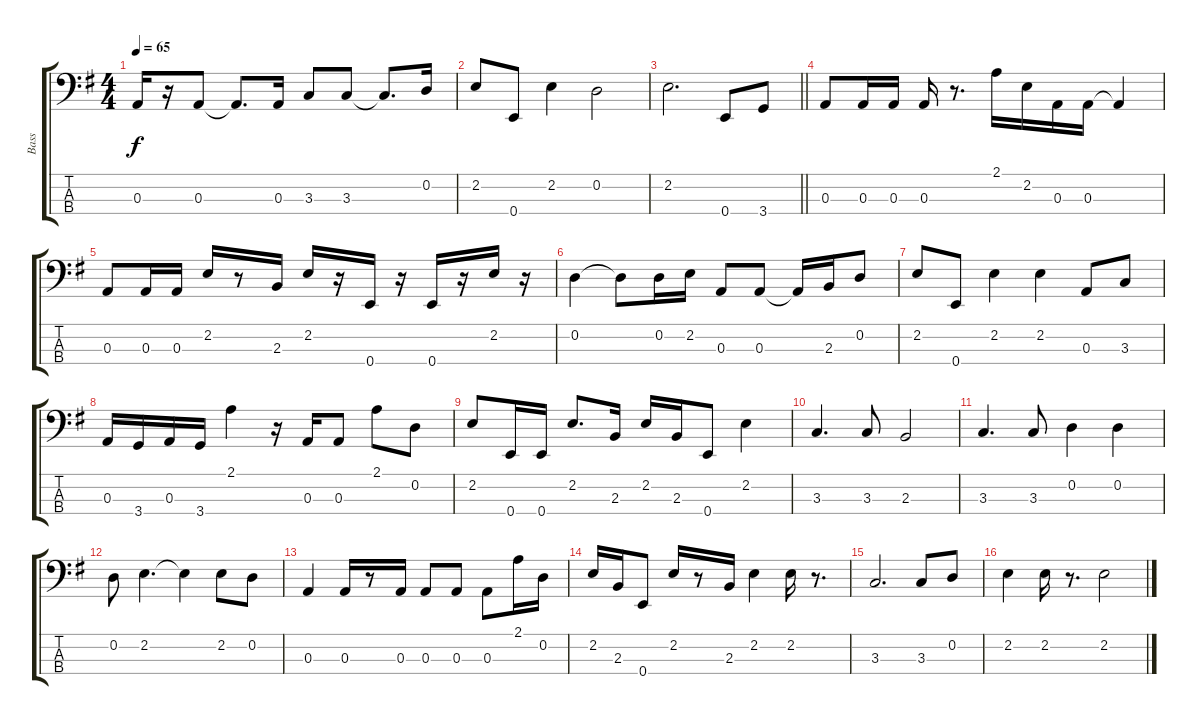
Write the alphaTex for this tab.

\track ("Bass" "Bass") {instrument electricbassfinger}
\staff {score tabs}
\tuning (G2 D2 A1 E1) {hide}
\ts (4 4)
\tempo 65
\clef f4
\ks g
0.3.16{dy f} r.16 0.3.8 0.3{t}.8{d} 0.3.16 3.3.8 3.3.8 3.3{t}.8{d} 0.2.16 |
2.2.8 0.4.8 2.2.4 0.2.2 |
\barLineRight lightlight
2.2.2{d} 0.4.8 3.4.8 |
0.3.8 0.3.16 0.3.16 0.3.16 r.8{d} 2.1.16 2.2.16 0.3.16 0.3.16 0.3{t}.4 |
0.3.8 0.3.16 0.3.16 2.2.16 r.8 2.3.16 2.2.16 r.16 0.4.16 r.16 0.4.16 r.16 2.2.16 r.16 |
0.2.4 0.2{t}.8 0.2.16 2.2.16 0.3.8 0.3.8 0.3{t}.16 2.3.16 0.2.8 |
2.2.8 0.4.8 2.2.4 2.2.4 0.3.8 3.3.8 |
0.3.16 3.4.16 0.3.16 3.4.16 2.1.4 r.16 0.3.16 0.3.8 2.1.8 0.2.8 |
2.2.8 0.4.16 0.4.16 2.2.8{d} 2.3.16 2.2.16 2.3.16 0.4.8 2.2.4 |
3.3.4{d} 3.3.8 2.3.2 |
3.3.4{d} 3.3.8 0.2.4 0.2.4 |
0.2.8 2.2.4{d} 2.2{t}.4 2.2.8 0.2.8 |
0.3.4 0.3.16 r.8 0.3.16 0.3.8 0.3.8 0.3.8 2.1.16 0.2.16 |
2.2.16 2.3.16 0.4.8 2.2.16 r.8 2.3.16 2.2.4 2.2.16 r.8{d} |
3.3.2{d} 3.3.8 0.2.8 |
2.2.4 2.2.16 r.8{d} 2.2.2
